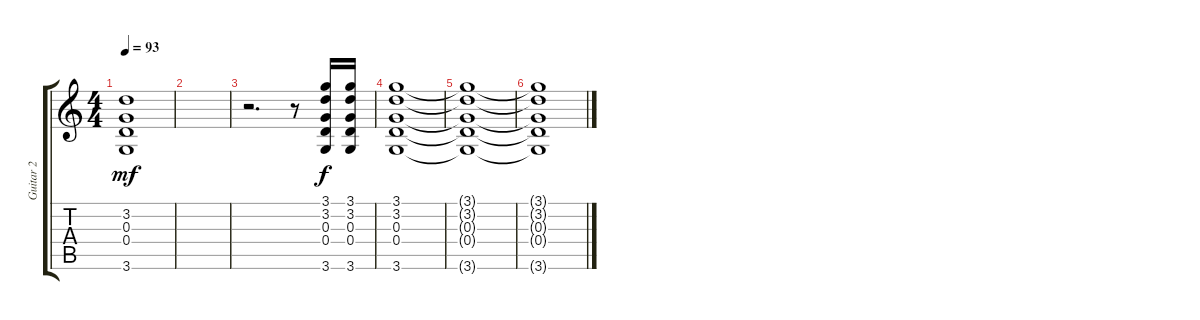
\track ("Guitar 2" "Guitar 2") {instrument overdrivenguitar}
\staff {score tabs}
\tuning (E4 B3 G3 D3 A2 E2) {hide}
\ts (4 4)
\tempo 93
\clef g2
\ks c
(3.2 0.3 0.4 3.6).1{dy mf} |
|
r.2{d} r.8 (3.1 3.2 0.3 0.4 3.6).16{dy f} (3.1 3.2 0.3 0.4 3.6).16 |
(3.1 3.2 0.3 0.4 3.6).1 |
(3.1{t} 3.2{t} 0.3{t} 0.4{t} 3.6{t}).1 |
(3.1{t} 3.2{t} 0.3{t} 0.4{t} 3.6{t}).1
